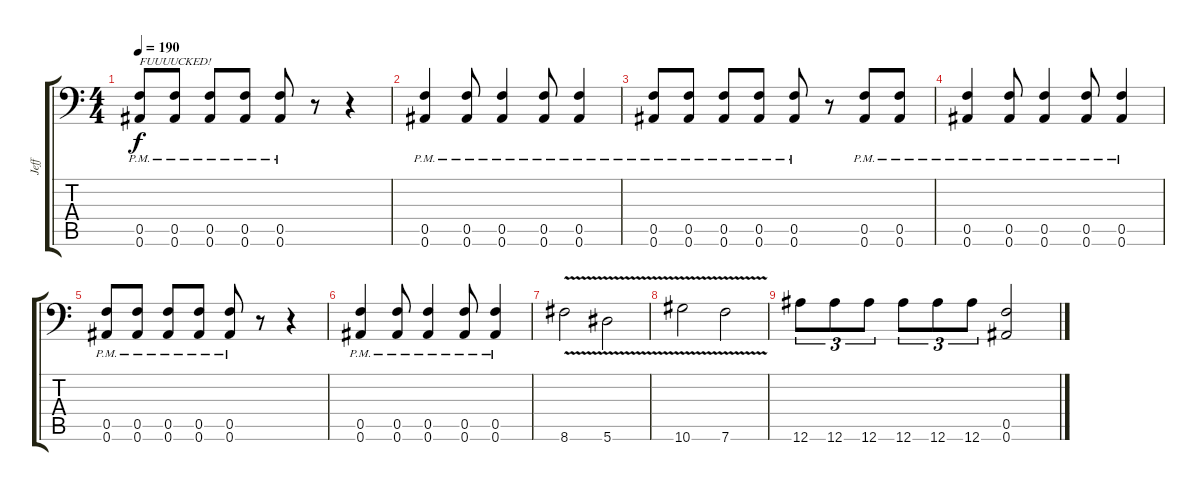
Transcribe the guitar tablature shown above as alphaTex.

\track ("Jeff" "Jeff") {instrument distortionguitar}
\staff {score tabs}
\tuning (C4 G3 Eb3 Bb2 F2 Bb1) {hide}
\ts (4 4)
\tempo 190
\clef f4
\ks c
(0.5{pm} 0.6{pm}).8{txt "FUUUUCKED!" dy f} (0.5{pm} 0.6{pm}).8 (0.5{pm} 0.6{pm}).8 (0.5{pm} 0.6{pm}).8 (0.5{pm} 0.6{pm}).8 r.8 r.4 |
(0.5{pm} 0.6{pm}).4 (0.5{pm} 0.6{pm}).8 (0.5{pm} 0.6{pm}).4 (0.5{pm} 0.6{pm}).8 (0.5{pm} 0.6{pm}).4 |
(0.5{pm} 0.6{pm}).8 (0.5{pm} 0.6{pm}).8 (0.5{pm} 0.6{pm}).8 (0.5{pm} 0.6{pm}).8 (0.5{pm} 0.6{pm}).8 r.8 (0.5{pm} 0.6{pm}).8 (0.5{pm} 0.6{pm}).8 |
(0.5{pm} 0.6{pm}).4 (0.5{pm} 0.6{pm}).8 (0.5{pm} 0.6{pm}).4 (0.5{pm} 0.6{pm}).8 (0.5{pm} 0.6{pm}).4 |
(0.5{pm} 0.6{pm}).8 (0.5{pm} 0.6{pm}).8 (0.5{pm} 0.6{pm}).8 (0.5{pm} 0.6{pm}).8 (0.5{pm} 0.6{pm}).8 r.8 r.4 |
(0.5{pm} 0.6{pm}).4 (0.5{pm} 0.6{pm}).8 (0.5{pm} 0.6{pm}).4 (0.5{pm} 0.6{pm}).8 (0.5{pm} 0.6{pm}).4 |
8.6{v}.2 5.6{v}.2 |
10.6{v}.2 7.6{v}.2 |
12.6.8{tu (3 2)} 12.6.8{tu (3 2)} 12.6.8{tu (3 2)} 12.6.8{tu (3 2)} 12.6.8{tu (3 2)} 12.6.8{tu (3 2)} (0.5 0.6).2
